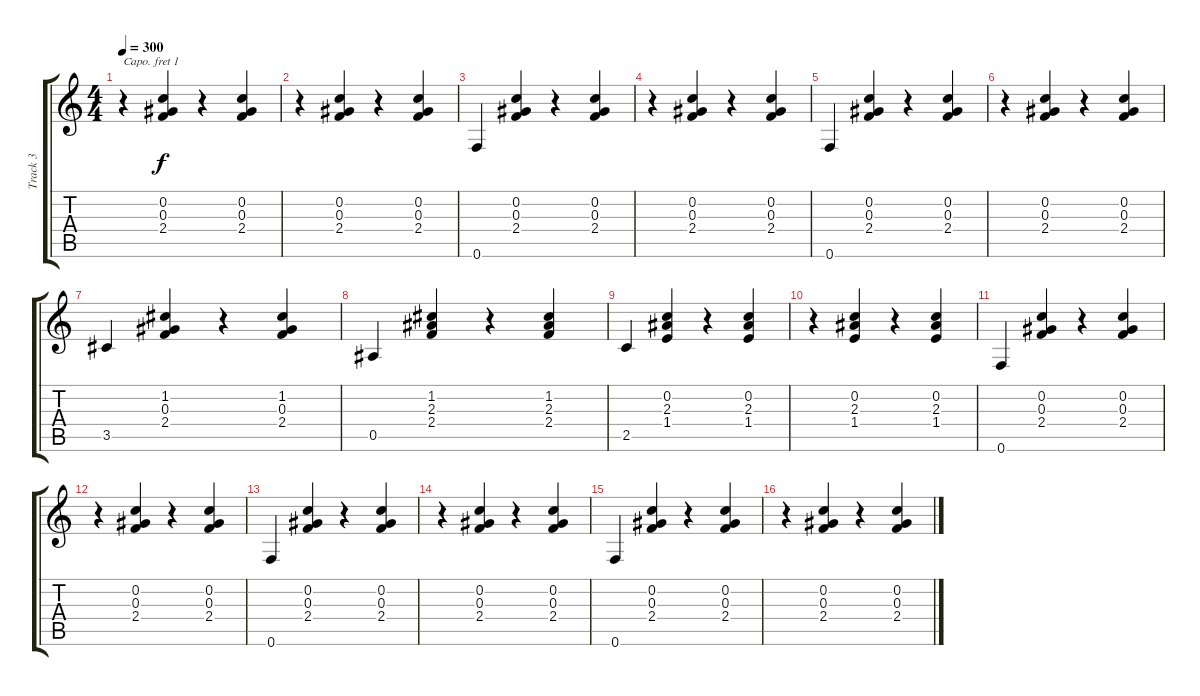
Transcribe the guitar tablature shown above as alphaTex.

\track ("Track 3" "Track 3") {instrument acousticguitarsteel}
\staff {score tabs}
\capo 1
\tuning (E4 B3 G3 D3 A2 E2) {hide}
\ts (4 4)
\tempo 300
\clef g2
\ks c
r.4{dy f} (0.2 0.3 2.4).4 r.4 (0.2 0.3 2.4).4 |
r.4 (0.2 0.3 2.4).4 r.4 (0.2 0.3 2.4).4 |
0.6.4 (0.2 0.3 2.4).4 r.4 (0.2 0.3 2.4).4 |
r.4 (0.2 0.3 2.4).4 r.4 (0.2 0.3 2.4).4 |
0.6.4 (0.2 0.3 2.4).4 r.4 (0.2 0.3 2.4).4 |
r.4 (0.2 0.3 2.4).4 r.4 (0.2 0.3 2.4).4 |
3.5.4 (1.2 0.3 2.4).4 r.4 (1.2 0.3 2.4).4 |
0.5.4 (1.2 2.3 2.4).4 r.4 (1.2 2.3 2.4).4 |
2.5.4 (0.2 2.3 1.4).4 r.4 (0.2 2.3 1.4).4 |
r.4 (0.2 2.3 1.4).4 r.4 (0.2 2.3 1.4).4 |
0.6.4 (0.2 0.3 2.4).4 r.4 (0.2 0.3 2.4).4 |
r.4 (0.2 0.3 2.4).4 r.4 (0.2 0.3 2.4).4 |
0.6.4 (0.2 0.3 2.4).4 r.4 (0.2 0.3 2.4).4 |
r.4 (0.2 0.3 2.4).4 r.4 (0.2 0.3 2.4).4 |
0.6.4 (0.2 0.3 2.4).4 r.4 (0.2 0.3 2.4).4 |
r.4 (0.2 0.3 2.4).4 r.4 (0.2 0.3 2.4).4
